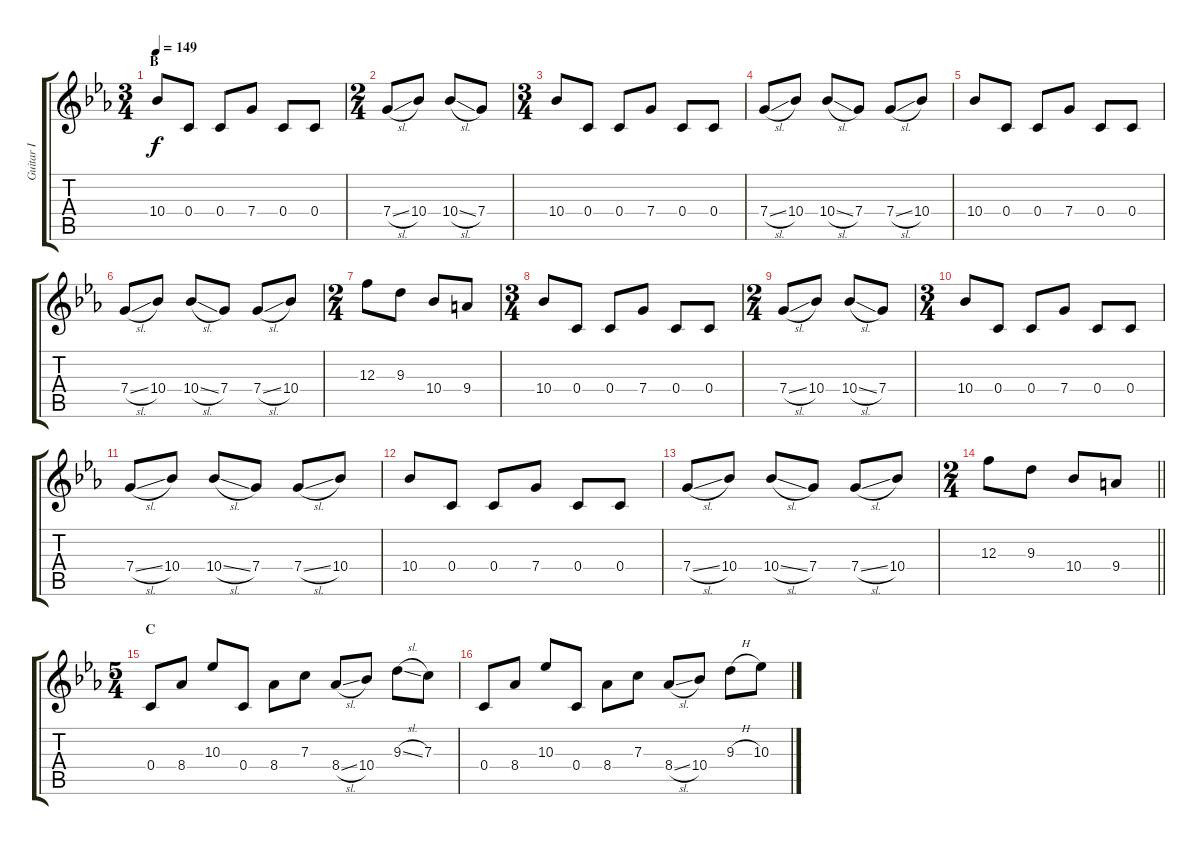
\track ("Guitar I" "Guitar I") {instrument distortionguitar}
\staff {score tabs}
\tuning (D4 A3 F3 C3 G2 C2) {hide}
\ts (3 4)
\section ("" "B")
\tempo 149
\clef g2
\ks cminor
10.4.8{dy f} 0.4.8 0.4.8 7.4.8 0.4.8 0.4.8 |
\ts (2 4)
7.4{sl}.8 10.4.8 10.4{sl}.8 7.4.8 |
\ts (3 4)
10.4.8 0.4.8 0.4.8 7.4.8 0.4.8 0.4.8 |
7.4{sl}.8 10.4.8 10.4{sl}.8 7.4.8 7.4{sl}.8 10.4.8 |
10.4.8 0.4.8 0.4.8 7.4.8 0.4.8 0.4.8 |
7.4{sl}.8 10.4.8 10.4{sl}.8 7.4.8 7.4{sl}.8 10.4.8 |
\ts (2 4)
12.3.8 9.3.8 10.4.8 9.4.8 |
\ts (3 4)
10.4.8 0.4.8 0.4.8 7.4.8 0.4.8 0.4.8 |
\ts (2 4)
7.4{sl}.8 10.4.8 10.4{sl}.8 7.4.8 |
\ts (3 4)
10.4.8 0.4.8 0.4.8 7.4.8 0.4.8 0.4.8 |
7.4{sl}.8 10.4.8 10.4{sl}.8 7.4.8 7.4{sl}.8 10.4.8 |
10.4.8 0.4.8 0.4.8 7.4.8 0.4.8 0.4.8 |
7.4{sl}.8 10.4.8 10.4{sl}.8 7.4.8 7.4{sl}.8 10.4.8 |
\ts (2 4)
\barLineRight lightlight
12.3.8 9.3.8 10.4.8 9.4.8 |
\ts (5 4)
\section ("" "C")
0.4.8 8.4.8 10.3.8 0.4.8 8.4.8 7.3.8 8.4{sl}.8 10.4.8 9.3{sl}.8 7.3.8 |
0.4.8 8.4.8 10.3.8 0.4.8 8.4.8 7.3.8 8.4{sl}.8 10.4.8 9.3{h}.8 10.3.8
